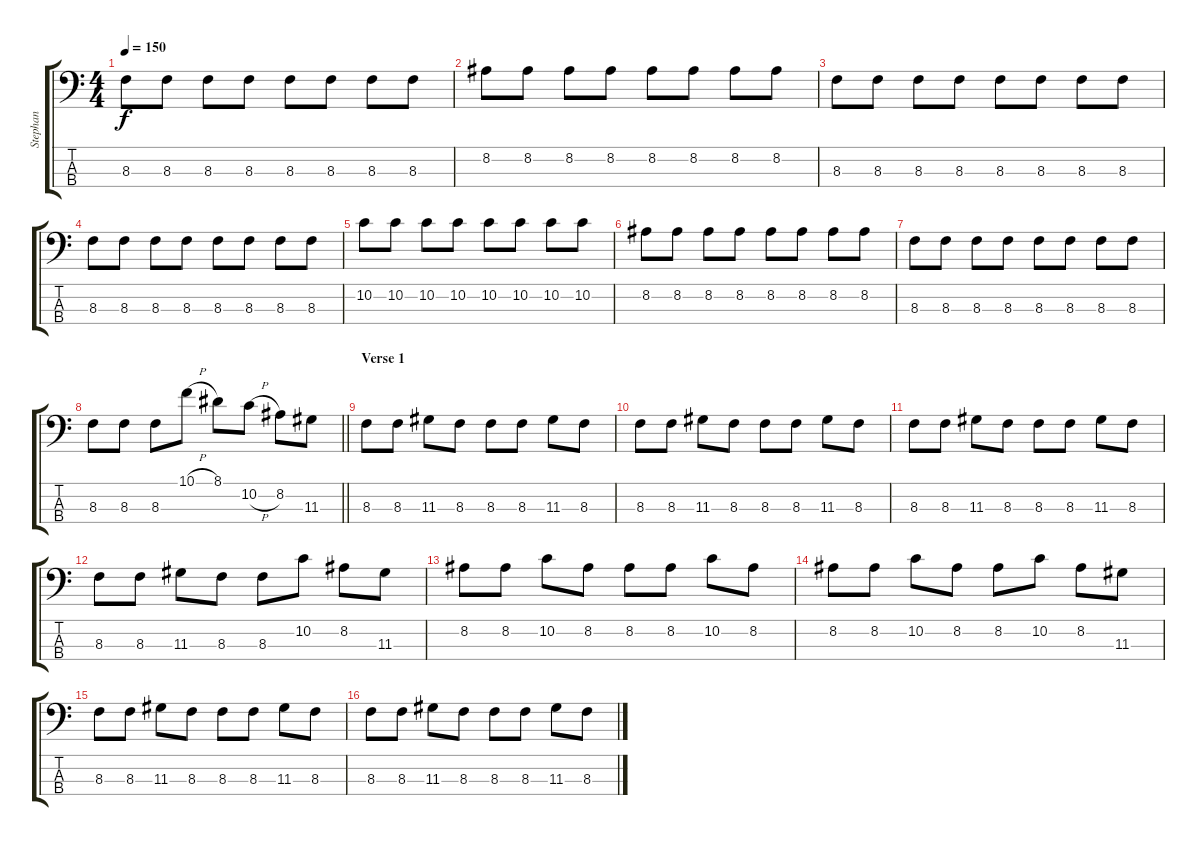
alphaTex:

\track ("Stephan" "Stephan") {instrument electricbassfinger}
\staff {score tabs}
\tuning (G2 D2 A1 E1) {hide}
\ts (4 4)
\tempo 150
\clef f4
\ks c
8.3.8{dy f} 8.3.8 8.3.8 8.3.8 8.3.8 8.3.8 8.3.8 8.3.8 |
8.2.8 8.2.8 8.2.8 8.2.8 8.2.8 8.2.8 8.2.8 8.2.8 |
8.3.8 8.3.8 8.3.8 8.3.8 8.3.8 8.3.8 8.3.8 8.3.8 |
8.3.8 8.3.8 8.3.8 8.3.8 8.3.8 8.3.8 8.3.8 8.3.8 |
10.2.8 10.2.8 10.2.8 10.2.8 10.2.8 10.2.8 10.2.8 10.2.8 |
8.2.8 8.2.8 8.2.8 8.2.8 8.2.8 8.2.8 8.2.8 8.2.8 |
8.3.8 8.3.8 8.3.8 8.3.8 8.3.8 8.3.8 8.3.8 8.3.8 |
\barLineRight lightlight
8.3.8 8.3.8 8.3.8 10.1{h}.8 8.1.8 10.2{h}.8 8.2.8 11.3.8 |
\section ("" "Verse 1")
8.3.8 8.3.8 11.3.8 8.3.8 8.3.8 8.3.8 11.3.8 8.3.8 |
8.3.8 8.3.8 11.3.8 8.3.8 8.3.8 8.3.8 11.3.8 8.3.8 |
8.3.8 8.3.8 11.3.8 8.3.8 8.3.8 8.3.8 11.3.8 8.3.8 |
8.3.8 8.3.8 11.3.8 8.3.8 8.3.8 10.2.8 8.2.8 11.3.8 |
8.2.8 8.2.8 10.2.8 8.2.8 8.2.8 8.2.8 10.2.8 8.2.8 |
8.2.8 8.2.8 10.2.8 8.2.8 8.2.8 10.2.8 8.2.8 11.3.8 |
8.3.8 8.3.8 11.3.8 8.3.8 8.3.8 8.3.8 11.3.8 8.3.8 |
8.3.8 8.3.8 11.3.8 8.3.8 8.3.8 8.3.8 11.3.8 8.3.8
